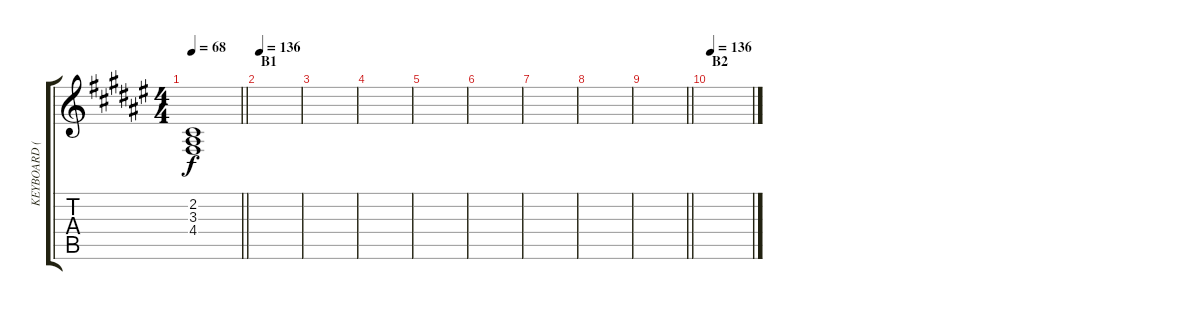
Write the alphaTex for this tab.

\track ("KEYBOARD ( SYNTHE)" "KEYBOARD (") {instrument synthstrings2}
\staff {score tabs}
\tuning (E4 B3 G3 D3 A2 E2) {hide}
\ts (4 4)
\tempo 68
\clef g2
\barLineRight lightlight
\ks f#
(2.2 3.3 4.4).1{dy f} |
\section ("" "B1")
\tempo 136
|
|
|
|
|
|
|
\barLineRight lightlight
|
\section ("" "B2")
\tempo 136
